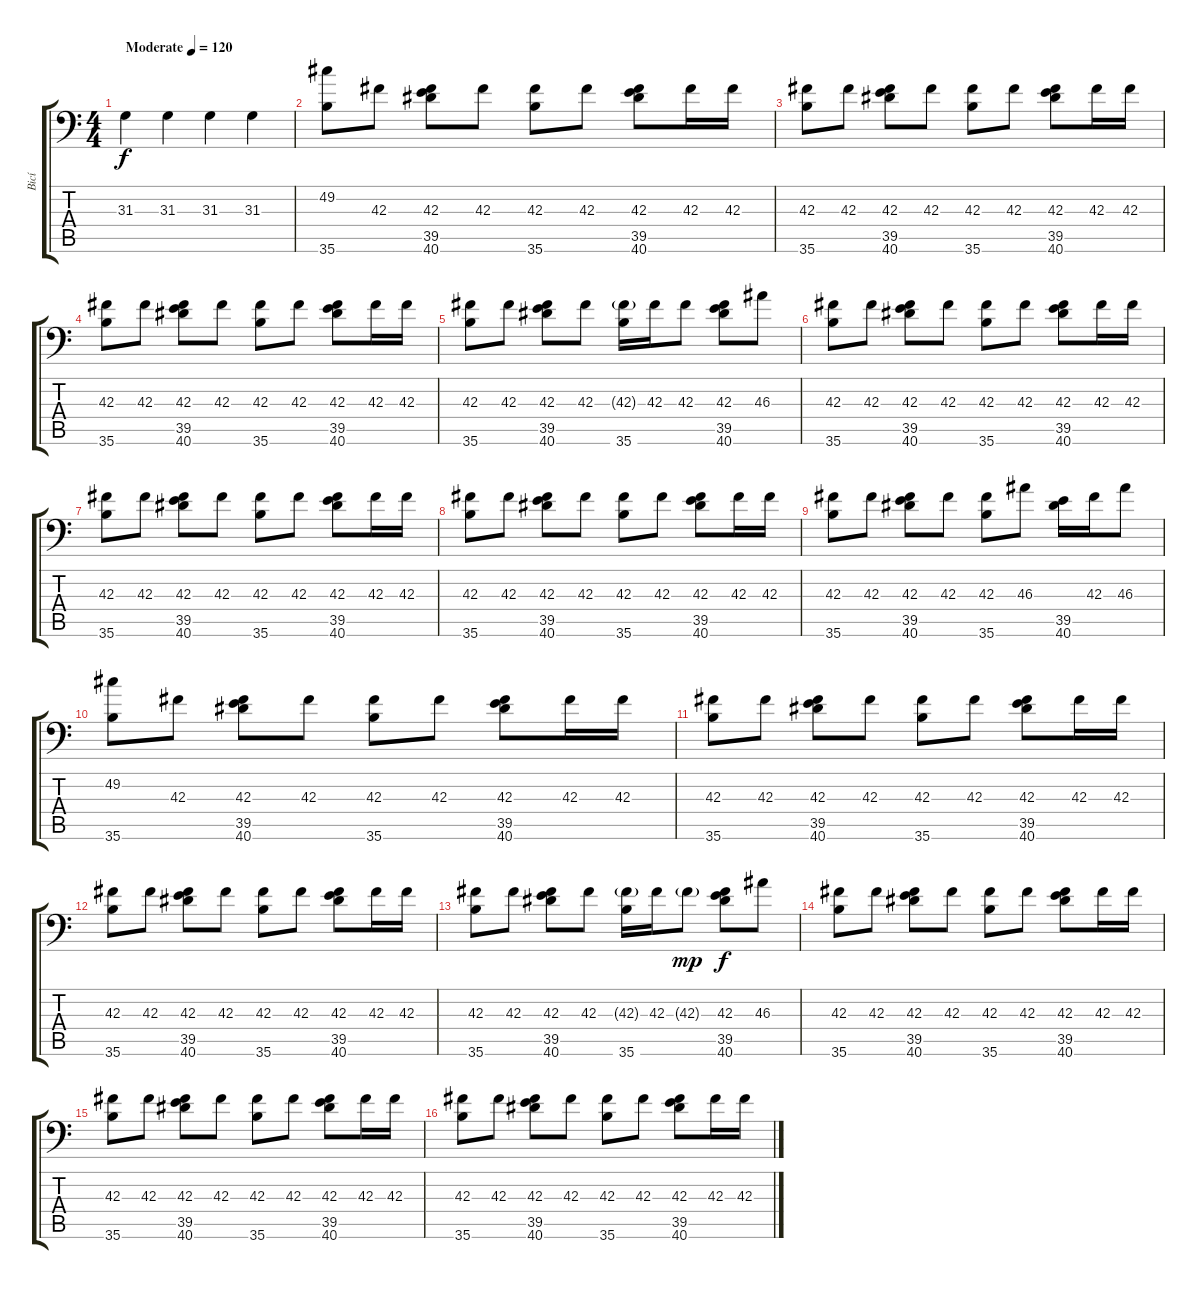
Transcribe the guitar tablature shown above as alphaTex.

\track ("Bicí" "Bicí") {instrument acousticgrandpiano}
\staff {score tabs}
\tuning (C-1 C-1 C-1 C-1 C-1 C-1) {hide}
\ts (4 4)
\tempo (120 "Moderate")
\clef f4
\ks c
31.3.4{dy f instrument acousticgrandpiano} 31.3.4 31.3.4 31.3.4 |
(49.2 35.6).8 42.3.8 (42.3 39.5 40.6).8 42.3.8 (42.3 35.6).8 42.3.8 (42.3 39.5 40.6).8 42.3.16 42.3.16 |
(42.3 35.6).8 42.3.8 (42.3 39.5 40.6).8 42.3.8 (42.3 35.6).8 42.3.8 (42.3 39.5 40.6).8 42.3.16 42.3.16 |
(42.3 35.6).8 42.3.8 (42.3 39.5 40.6).8 42.3.8 (42.3 35.6).8 42.3.8 (42.3 39.5 40.6).8 42.3.16 42.3.16 |
(42.3 35.6).8 42.3.8 (42.3 39.5 40.6).8 42.3.8 (42.3{g} 35.6).16 42.3.16 42.3.8 (42.3 39.5 40.6).8 46.3.8 |
(42.3 35.6).8 42.3.8 (42.3 39.5 40.6).8 42.3.8 (42.3 35.6).8 42.3.8 (42.3 39.5 40.6).8 42.3.16 42.3.16 |
(42.3 35.6).8 42.3.8 (42.3 39.5 40.6).8 42.3.8 (42.3 35.6).8 42.3.8 (42.3 39.5 40.6).8 42.3.16 42.3.16 |
(42.3 35.6).8 42.3.8 (42.3 39.5 40.6).8 42.3.8 (42.3 35.6).8 42.3.8 (42.3 39.5 40.6).8 42.3.16 42.3.16 |
(42.3 35.6).8 42.3.8 (42.3 39.5 40.6).8 42.3.8 (42.3 35.6).8 46.3.8 (39.5 40.6).16 42.3.16 46.3.8 |
\section ("" "")
(49.2 35.6).8 42.3.8 (42.3 39.5 40.6).8 42.3.8 (42.3 35.6).8 42.3.8 (42.3 39.5 40.6).8 42.3.16 42.3.16 |
(42.3 35.6).8 42.3.8 (42.3 39.5 40.6).8 42.3.8 (42.3 35.6).8 42.3.8 (42.3 39.5 40.6).8 42.3.16 42.3.16 |
(42.3 35.6).8 42.3.8 (42.3 39.5 40.6).8 42.3.8 (42.3 35.6).8 42.3.8 (42.3 39.5 40.6).8 42.3.16 42.3.16 |
(42.3 35.6).8 42.3.8 (42.3 39.5 40.6).8 42.3.8 (42.3{g} 35.6).16 42.3.16 42.3{g}.8{dy mp} (42.3 39.5 40.6).8{dy f} 46.3.8 |
(42.3 35.6).8 42.3.8 (42.3 39.5 40.6).8 42.3.8 (42.3 35.6).8 42.3.8 (42.3 39.5 40.6).8 42.3.16 42.3.16 |
(42.3 35.6).8 42.3.8 (42.3 39.5 40.6).8 42.3.8 (42.3 35.6).8 42.3.8 (42.3 39.5 40.6).8 42.3.16 42.3.16 |
(42.3 35.6).8 42.3.8 (42.3 39.5 40.6).8 42.3.8 (42.3 35.6).8 42.3.8 (42.3 39.5 40.6).8 42.3.16 42.3.16
